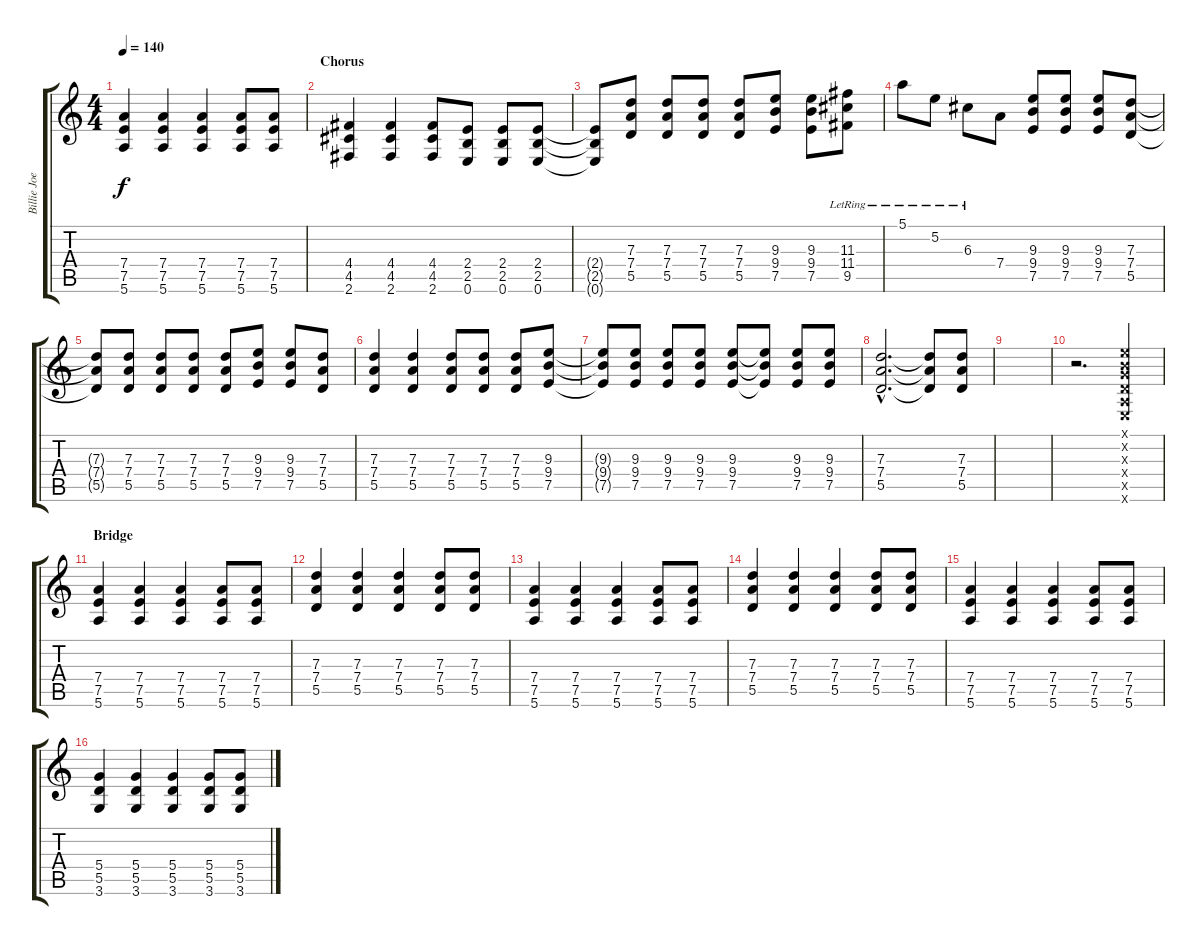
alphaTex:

\track ("Billie Joe Armstrong (Guitar Double)" "Billie Joe") {instrument distortionguitar}
\staff {score tabs}
\tuning (E4 B3 G3 D3 A2 E2) {hide}
\ts (4 4)
\tempo 140
\clef g2
\ks c
(7.4 7.5 5.6).4{dy f} (7.4 7.5 5.6).4 (7.4 7.5 5.6).4 (7.4 7.5 5.6).8 (7.4 7.5 5.6).8 |
\section ("" "Chorus")
(4.4 4.5 2.6).4 (4.4 4.5 2.6).4 (4.4 4.5 2.6).8 (2.4 2.5 0.6).8 (2.4 2.5 0.6).8 (2.4 2.5 0.6).8 |
(2.4{t} 2.5{t} 0.6{t}).8 (7.3 7.4 5.5).8 (7.3 7.4 5.5).8 (7.3 7.4 5.5).8 (7.3 7.4 5.5).8 (9.3 9.4 7.5).8 (9.3 9.4 7.5).8 (11.3{lr} 11.4{lr} 9.5{lr}).8 |
5.1{lr}.8 5.2{lr}.8 6.3{lr}.8 7.4.8 (9.3 9.4 7.5).8 (9.3 9.4 7.5).8 (9.3 9.4 7.5).8 (7.3 7.4 5.5).8 |
(7.3{t} 7.4{t} 5.5{t}).8 (7.3 7.4 5.5).8 (7.3 7.4 5.5).8 (7.3 7.4 5.5).8 (7.3 7.4 5.5).8 (9.3 9.4 7.5).8 (9.3 9.4 7.5).8 (7.3 7.4 5.5).8 |
(7.3 7.4 5.5).4 (7.3 7.4 5.5).4 (7.3 7.4 5.5).8 (7.3 7.4 5.5).8 (7.3 7.4 5.5).8 (9.3 9.4 7.5).8 |
(9.3{t} 9.4{t} 7.5{t}).8 (9.3 9.4 7.5).8 (9.3 9.4 7.5).8 (9.3 9.4 7.5).8 (9.3 9.4 7.5).8 (9.3{t} 9.4{t} 7.5{t}).8 (9.3 9.4 7.5).8 (9.3 9.4 7.5).8 |
(7.3{hac} 7.4{hac} 5.5{hac}).2{d} (7.3{t} 7.4{t} 5.5{t}).8 (7.3 7.4 5.5).8 |
|
r.2{d} (0.1{x} 0.2{x} 0.3{x} 0.4{x} 0.5{x} 0.6{x}).4 |
\section ("" "Bridge")
(7.4 7.5 5.6).4 (7.4 7.5 5.6).4 (7.4 7.5 5.6).4 (7.4 7.5 5.6).8 (7.4 7.5 5.6).8 |
(7.3 7.4 5.5).4 (7.3 7.4 5.5).4 (7.3 7.4 5.5).4 (7.3 7.4 5.5).8 (7.3 7.4 5.5).8 |
(7.4 7.5 5.6).4 (7.4 7.5 5.6).4 (7.4 7.5 5.6).4 (7.4 7.5 5.6).8 (7.4 7.5 5.6).8 |
(7.3 7.4 5.5).4 (7.3 7.4 5.5).4 (7.3 7.4 5.5).4 (7.3 7.4 5.5).8 (7.3 7.4 5.5).8 |
(7.4 7.5 5.6).4 (7.4 7.5 5.6).4 (7.4 7.5 5.6).4 (7.4 7.5 5.6).8 (7.4 7.5 5.6).8 |
(5.4 5.5 3.6).4 (5.4 5.5 3.6).4 (5.4 5.5 3.6).4 (5.4 5.5 3.6).8 (5.4 5.5 3.6).8
